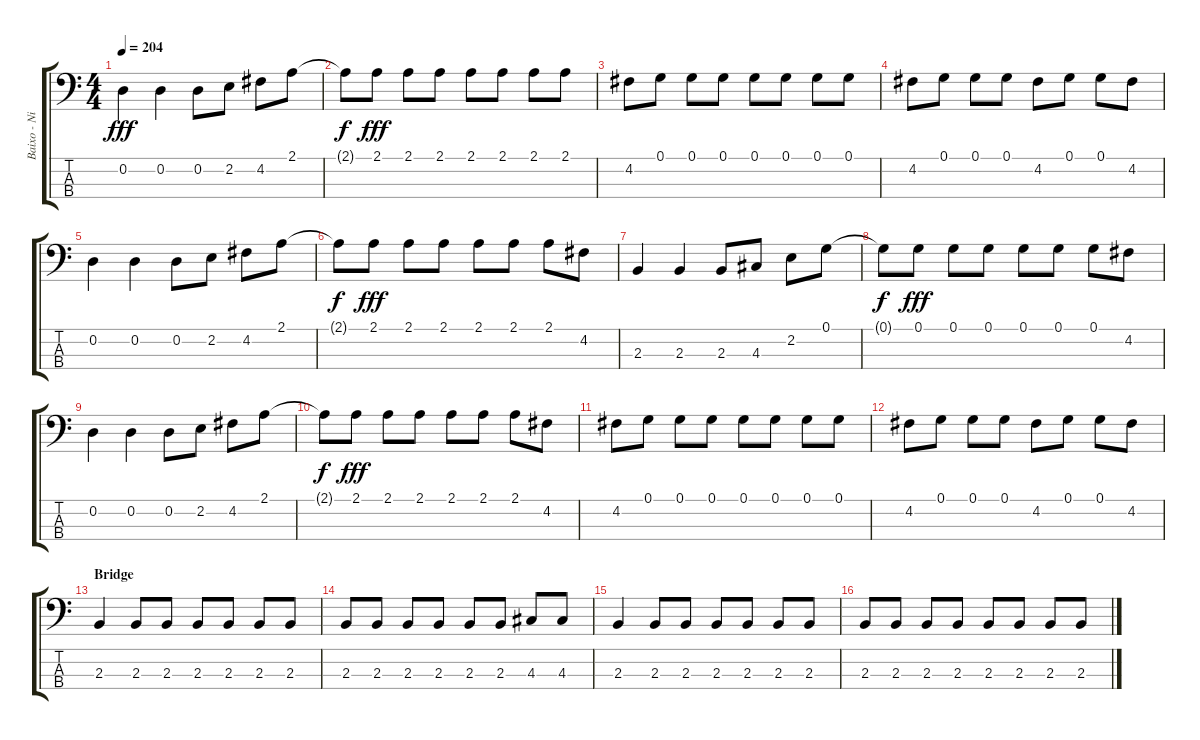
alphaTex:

\track ("Baixo - Nikola" "Baixo - Ni") {instrument electricbasspick}
\staff {score tabs}
\tuning (G2 D2 A1 E1) {hide}
\ts (4 4)
\tempo 204
\clef f4
\ks c
0.2.4{dy fff} 0.2.4 0.2.8 2.2.8 4.2.8 2.1.8 |
2.1{t}.8{dy f} 2.1.8{dy fff} 2.1.8 2.1.8 2.1.8 2.1.8 2.1.8 2.1.8 |
4.2.8 0.1.8 0.1.8 0.1.8 0.1.8 0.1.8 0.1.8 0.1.8 |
4.2.8 0.1.8 0.1.8 0.1.8 4.2.8 0.1.8 0.1.8 4.2.8 |
0.2.4 0.2.4 0.2.8 2.2.8 4.2.8 2.1.8 |
2.1{t}.8{dy f} 2.1.8{dy fff} 2.1.8 2.1.8 2.1.8 2.1.8 2.1.8 4.2.8 |
2.3.4 2.3.4 2.3.8 4.3.8 2.2.8 0.1.8 |
0.1{t}.8{dy f} 0.1.8{dy fff} 0.1.8 0.1.8 0.1.8 0.1.8 0.1.8 4.2.8 |
0.2.4 0.2.4 0.2.8 2.2.8 4.2.8 2.1.8 |
2.1{t}.8{dy f} 2.1.8{dy fff} 2.1.8 2.1.8 2.1.8 2.1.8 2.1.8 4.2.8 |
4.2.8 0.1.8 0.1.8 0.1.8 0.1.8 0.1.8 0.1.8 0.1.8 |
4.2.8 0.1.8 0.1.8 0.1.8 4.2.8 0.1.8 0.1.8 4.2.8 |
\section ("" "Bridge")
2.3.4 2.3.8 2.3.8 2.3.8 2.3.8 2.3.8 2.3.8 |
2.3.8 2.3.8 2.3.8 2.3.8 2.3.8 2.3.8 4.3.8 4.3.8 |
2.3.4 2.3.8 2.3.8 2.3.8 2.3.8 2.3.8 2.3.8 |
2.3.8 2.3.8 2.3.8 2.3.8 2.3.8 2.3.8 2.3.8 2.3.8
